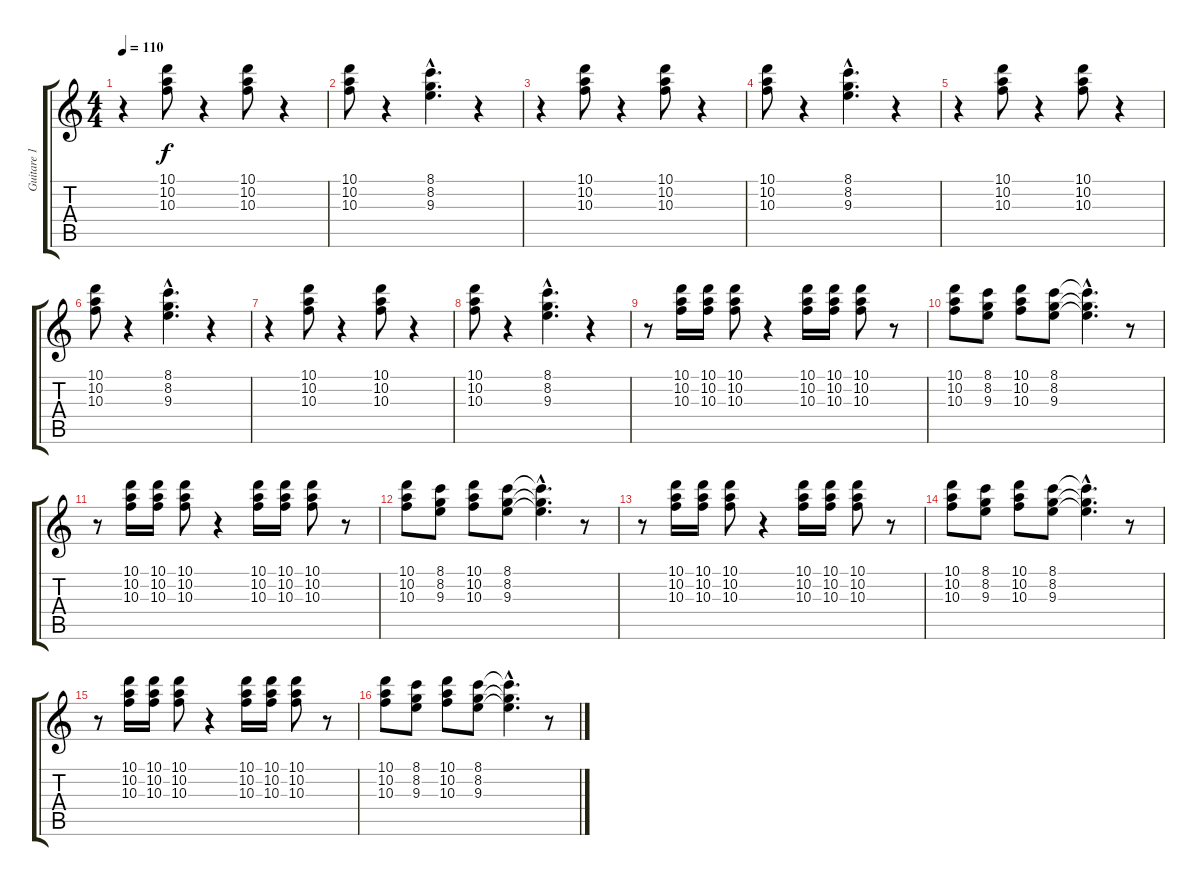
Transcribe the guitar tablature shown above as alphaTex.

\track ("Guitare 1" "Guitare 1") {instrument electricguitarclean}
\staff {score tabs}
\tuning (E4 B3 G3 D3 A2 E2) {hide}
\ts (4 4)
\tempo 110
\clef g2
\ks c
r.4{dy f} (10.1 10.2 10.3).8 r.4 (10.1 10.2 10.3).8 r.4 |
(10.1 10.2 10.3).8 r.4 (8.1{hac} 8.2{hac} 9.3{hac}).4{d} r.4 |
r.4 (10.1 10.2 10.3).8 r.4 (10.1 10.2 10.3).8 r.4 |
(10.1 10.2 10.3).8 r.4 (8.1{hac} 8.2{hac} 9.3{hac}).4{d} r.4 |
r.4 (10.1 10.2 10.3).8 r.4 (10.1 10.2 10.3).8 r.4 |
(10.1 10.2 10.3).8 r.4 (8.1{hac} 8.2{hac} 9.3{hac}).4{d} r.4 |
r.4 (10.1 10.2 10.3).8 r.4 (10.1 10.2 10.3).8 r.4 |
(10.1 10.2 10.3).8 r.4 (8.1{hac} 8.2{hac} 9.3{hac}).4{d} r.4 |
r.8 (10.1 10.2 10.3).16 (10.1 10.2 10.3).16 (10.1 10.2 10.3).8 r.4 (10.1 10.2 10.3).16 (10.1 10.2 10.3).16 (10.1 10.2 10.3).8 r.8 |
(10.1 10.2 10.3).8 (8.1 8.2 9.3).8 (10.1 10.2 10.3).8 (8.1 8.2 9.3).8 (8.1{hac t} 8.2{hac t} 9.3{hac t}).4{d} r.8 |
r.8 (10.1 10.2 10.3).16 (10.1 10.2 10.3).16 (10.1 10.2 10.3).8 r.4 (10.1 10.2 10.3).16 (10.1 10.2 10.3).16 (10.1 10.2 10.3).8 r.8 |
(10.1 10.2 10.3).8 (8.1 8.2 9.3).8 (10.1 10.2 10.3).8 (8.1 8.2 9.3).8 (8.1{hac t} 8.2{hac t} 9.3{hac t}).4{d} r.8 |
r.8 (10.1 10.2 10.3).16 (10.1 10.2 10.3).16 (10.1 10.2 10.3).8 r.4 (10.1 10.2 10.3).16 (10.1 10.2 10.3).16 (10.1 10.2 10.3).8 r.8 |
(10.1 10.2 10.3).8 (8.1 8.2 9.3).8 (10.1 10.2 10.3).8 (8.1 8.2 9.3).8 (8.1{hac t} 8.2{hac t} 9.3{hac t}).4{d} r.8 |
r.8 (10.1 10.2 10.3).16 (10.1 10.2 10.3).16 (10.1 10.2 10.3).8 r.4 (10.1 10.2 10.3).16 (10.1 10.2 10.3).16 (10.1 10.2 10.3).8 r.8 |
(10.1 10.2 10.3).8 (8.1 8.2 9.3).8 (10.1 10.2 10.3).8 (8.1 8.2 9.3).8 (8.1{hac t} 8.2{hac t} 9.3{hac t}).4{d} r.8
